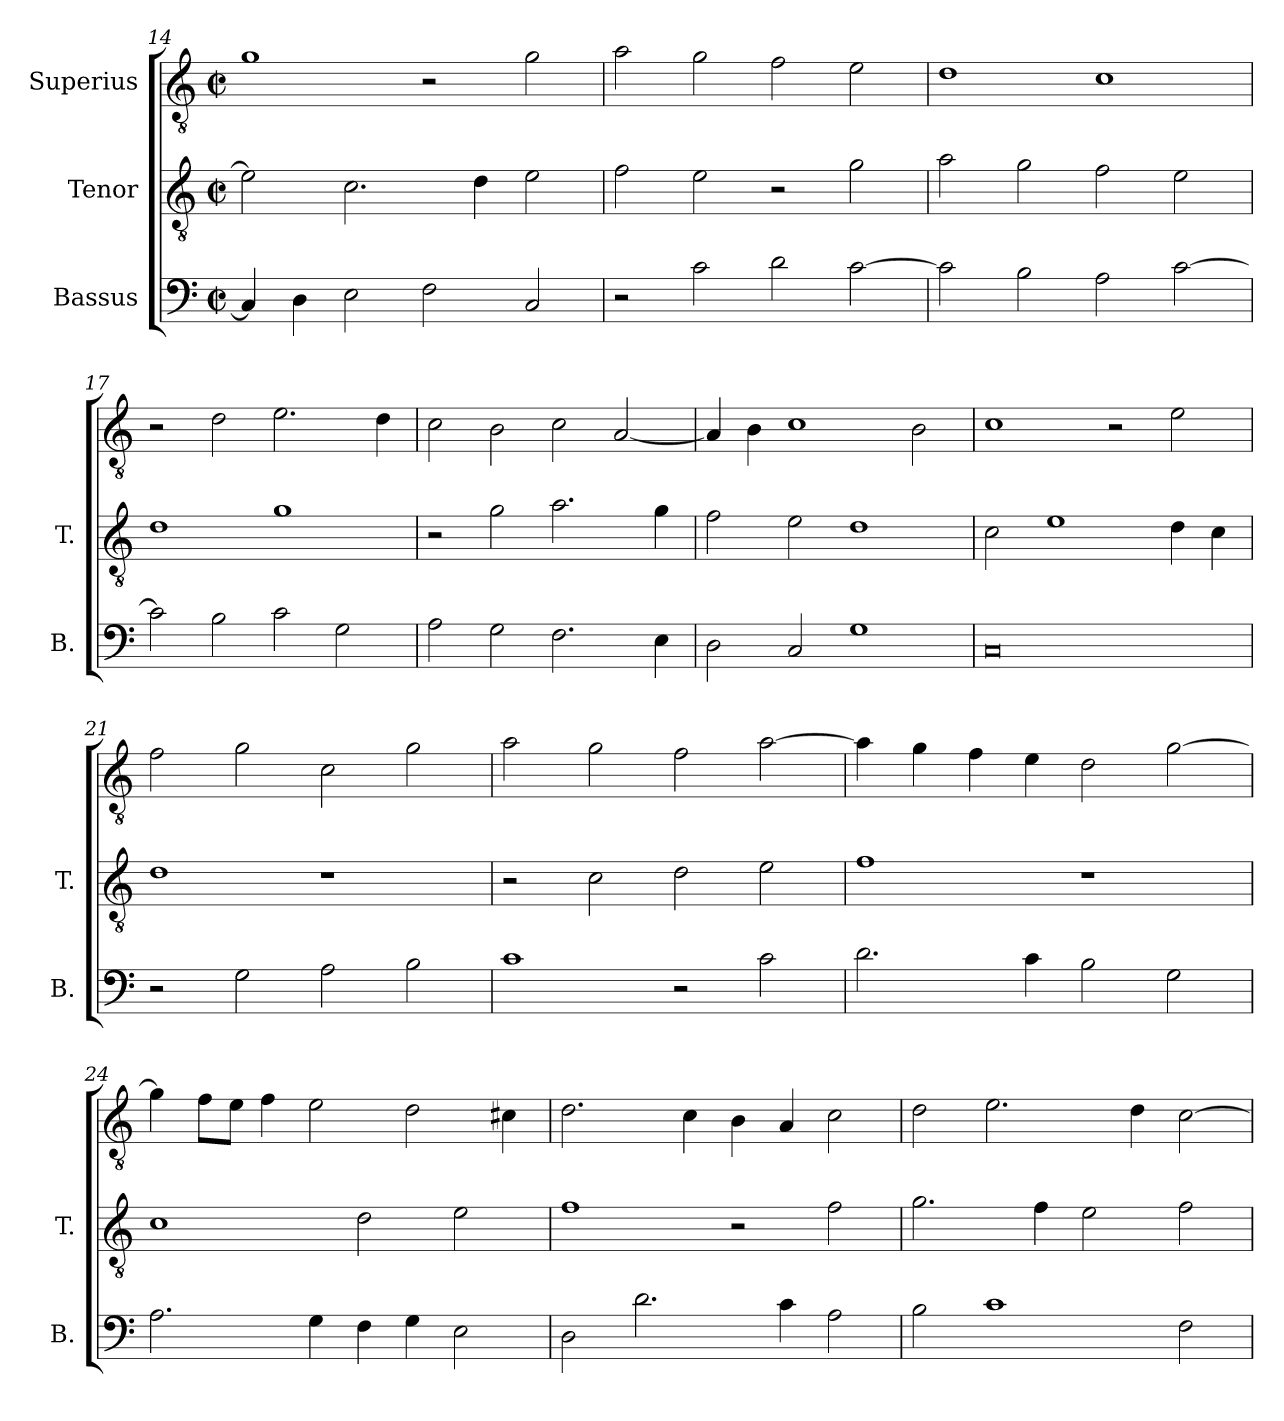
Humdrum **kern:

**kern	**kern	**kern
*part3	*part2	*part1
*staff3	*staff2	*staff1
*I"Bassus	*I"Tenor	*I"Superius
*I'B.	*I'T.	*
!!LO:PB:g=z
*clefF4	*clefGv2	*clefGv2
*	*ITrd7c12	*ITrd7c12
*k[]	*k[]	*k[]
*C:	*C:	*C:
*M2/2	*M2/2	*M2/2
*met(c|)	*met(c|)	*met(c|)
=14	=14	=14
4Ci/]	2Ei\]	1Gi
4Di\	.	.
2Ei\	2.Ci\	.
2Fi\	.	2r
.	4Di\	.
2Ci/	2Ei\	2Gi\
=15	=15	=15
2r	2Fi\	2Ai\
2ci\	2Ei\	2Gi\
2di\	2r	2Fi\
[>2ci\	2Gi\	2Ei\
=16	=16	=16
2ci\]	2Ai\	1Di
2Bi\	2Gi\	.
2Ai\	2Fi\	1Ci
[>2ci\	2Ei\	.
=17	=17	=17
2ci\]	1Di	2r
2Bi\	.	2Di\
2ci\	1Gi	2.Ei\
2Gi\	.	.
.	.	4Di\
=18	=18	=18
2Ai\	2r	2Ci\
2Gi\	2Gi\	2BBi\
2.Fi\	2.Ai\	2Ci\
.	.	[<2AAi/
4Ei\	4Gi\	.
!!LO:LB:g=z
=19	=19	=19
2Di\	2Fi\	4AAi/]
.	.	4BBi\
2Ci/	2Ei\	1Ci
1Gi	1Di	.
.	.	2BBi\
=20	=20	=20
0Ci	2Ci\	1Ci
.	1Ei	.
.	.	2r
.	4Di\	2Ei\
.	4Ci\	.
=21	=21	=21
2r	1Di	2Fi\
2Gi\	.	2Gi\
2Ai\	1r	2Ci\
2Bi\	.	2Gi\
=22	=22	=22
1ci	2r	2Ai\
.	2Ci\	2Gi\
2r	2Di\	2Fi\
2ci\	2Ei\	[>2Ai\
=23	=23	=23
2.di\	1Fi	4Ai\]
.	.	4Gi\
.	.	4Fi\
4ci\	.	4Ei\
2Bi\	1r	2Di\
2Gi\	.	[>2Gi\
!!LO:LB:g=z
=24	=24	=24
2.Ai\	1Ci	4Gi\]
.	.	8Fi\L
.	.	8Ei\J
.	.	4Fi\
4Gi\	.	2Ei\
4Fi\	2Di\	.
4Gi\	.	2Di\
2Ei\	2Ei\	.
.	.	4C#Xi\
=25	=25	=25
2Di\	1Fi	2.Di\
2.di\	.	.
.	.	4Ci\
.	2r	4BBi\
4ci\	.	4AAi/
2Ai\	2Fi\	2Ci\
=26	=26	=26
2Bi\	2.Gi\	2Di\
1ci	.	2.Ei\
.	4Fi\	.
.	2Ei\	.
.	.	4Di\
2Fi\	2Fi\	[>2Ci\
=	=	=
*-	*-	*-
